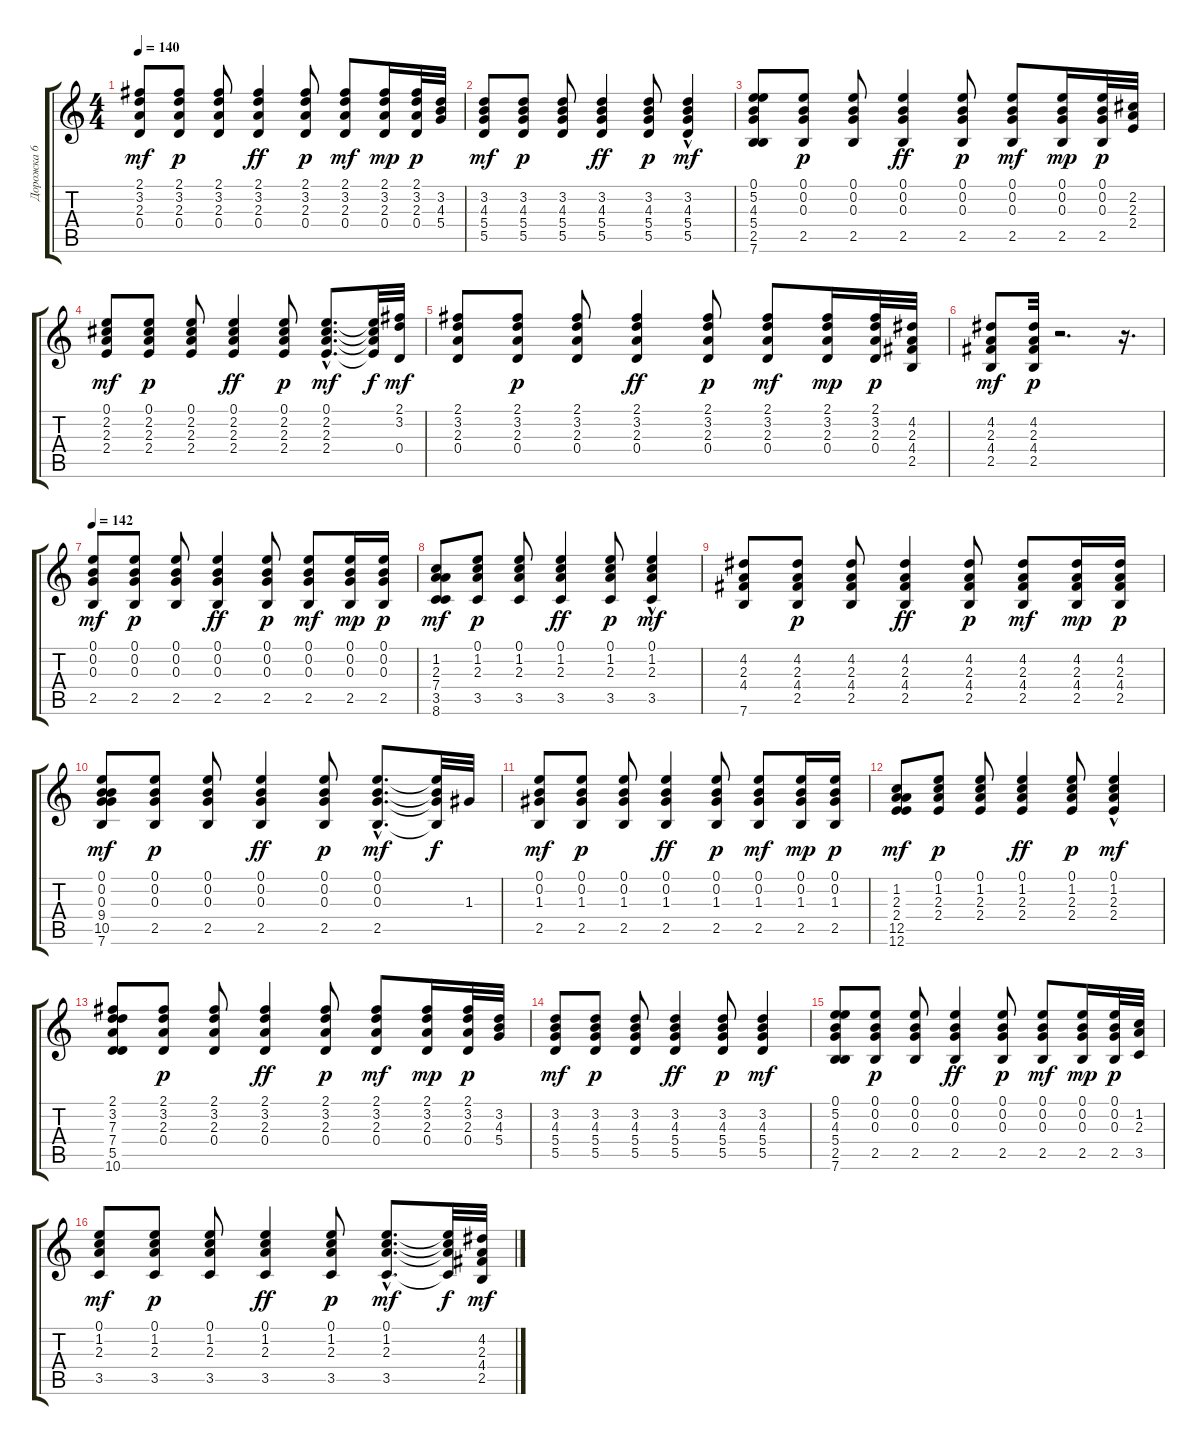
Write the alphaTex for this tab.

\track ("Дорожка 6" "Дорожка 6") {instrument acousticguitarsteel}
\staff {score tabs}
\tuning (E4 B3 G3 D3 A2 E2) {hide}
\ts (4 4)
\tempo 140
\clef g2
\ks c
(2.1 3.2 2.3 0.4).8{dy mf} (2.1 3.2 2.3 0.4).8{dy p} (2.1 3.2 2.3 0.4).8 (2.1 3.2 2.3 0.4).4{dy ff} (2.1 3.2 2.3 0.4).8{dy p} (2.1 3.2 2.3 0.4).8{dy mf} (2.1 3.2 2.3 0.4).16{dy mp} (2.1 3.2 2.3 0.4).32{dy p} (3.2 4.3 5.4).32 |
(3.2 4.3 5.4 5.5).8{dy mf} (3.2 4.3 5.4 5.5).8{dy p} (3.2 4.3 5.4 5.5).8 (3.2 4.3 5.4 5.5).4{dy ff} (3.2 4.3 5.4 5.5).8{dy p} (3.2{hac} 4.3 5.4 5.5).4{dy mf} |
(0.1 5.2 4.3 5.4 2.5 7.6).8 (0.1 0.2 0.3 2.5).8{dy p} (0.1 0.2 0.3 2.5).8 (0.1 0.2 0.3 2.5).4{dy ff} (0.1 0.2 0.3 2.5).8{dy p} (0.1 0.2 0.3 2.5).8{dy mf} (0.1 0.2 0.3 2.5).16{dy mp} (0.1 0.2 0.3 2.5).32{dy p} (2.2 2.3 2.4).32 |
(0.1 2.2 2.3 2.4).8{dy mf} (0.1 2.2 2.3 2.4).8{dy p} (0.1 2.2 2.3 2.4).8 (0.1 2.2 2.3 2.4).4{dy ff} (0.1 2.2 2.3 2.4).8{dy p} (0.1{hac} 2.2{hac} 2.3{hac} 2.4{hac}).8{d dy mf} (0.1{t} 2.2{t} 2.3{t} 2.4{t}).32{dy f} (2.1 3.2 0.4).32{dy mf} |
(2.1 3.2 2.3 0.4).8 (2.1 3.2 2.3 0.4).8{dy p} (2.1 3.2 2.3 0.4).8 (2.1 3.2 2.3 0.4).4{dy ff} (2.1 3.2 2.3 0.4).8{dy p} (2.1 3.2 2.3 0.4).8{dy mf} (2.1 3.2 2.3 0.4).16{dy mp} (2.1 3.2 2.3 0.4).32{dy p} (4.2 2.3 4.4 2.5).32 |
(4.2 2.3 4.4 2.5).8{dy mf} (4.2 2.3 4.4 2.5).32{dy p} r.2{d} r.16{d} |
\tempo 142
(0.1 0.2 0.3 2.5).8{dy mf} (0.1 0.2 0.3 2.5).8{dy p} (0.1 0.2 0.3 2.5).8 (0.1 0.2 0.3 2.5).4{dy ff} (0.1 0.2 0.3 2.5).8{dy p} (0.1 0.2 0.3 2.5).8{dy mf} (0.1 0.2 0.3 2.5).16{dy mp} (0.1 0.2 0.3 2.5).16{dy p} |
(1.2 2.3 7.4 3.5 8.6).8{dy mf} (0.1 1.2 2.3 3.5).8{dy p} (0.1 1.2 2.3 3.5).8 (0.1 1.2 2.3 3.5).4{dy ff} (0.1 1.2 2.3 3.5).8{dy p} (0.1{hac} 1.2{hac} 2.3 3.5).4{dy mf} |
(4.2 2.3 4.4 7.6).8 (4.2 2.3 4.4 2.5).8{dy p} (4.2 2.3 4.4 2.5).8 (4.2 2.3 4.4 2.5).4{dy ff} (4.2 2.3 4.4 2.5).8{dy p} (4.2 2.3 4.4 2.5).8{dy mf} (4.2 2.3 4.4 2.5).16{dy mp} (4.2 2.3 4.4 2.5).16{dy p} |
(0.1 0.2 0.3 9.4 10.5 7.6).8{dy mf} (0.1 0.2 0.3 2.5).8{dy p} (0.1 0.2 0.3 2.5).8 (0.1 0.2 0.3 2.5).4{dy ff} (0.1 0.2 0.3 2.5).8{dy p} (0.1{hac} 0.2{hac} 0.3{hac} 2.5{hac}).8{d dy mf} (0.1{t} 0.2{t} 0.3{t} 2.5{t}).32{dy f} 1.3.32 |
(0.1 0.2 1.3 2.5).8{dy mf} (0.1 0.2 1.3 2.5).8{dy p} (0.1 0.2 1.3 2.5).8 (0.1 0.2 1.3 2.5).4{dy ff} (0.1 0.2 1.3 2.5).8{dy p} (0.1 0.2 1.3 2.5).8{dy mf} (0.1 0.2 1.3 2.5).16{dy mp} (0.1 0.2 1.3 2.5).16{dy p} |
(1.2 2.3 2.4 12.5 12.6).8{dy mf} (0.1 1.2 2.3 2.4).8{dy p} (0.1 1.2 2.3 2.4).8 (0.1 1.2 2.3 2.4).4{dy ff} (0.1 1.2 2.3 2.4).8{dy p} (0.1{hac} 1.2{hac} 2.3 2.4).4{dy mf} |
(2.1 3.2 7.3 7.4 5.5 10.6).8 (2.1 3.2 2.3 0.4).8{dy p} (2.1 3.2 2.3 0.4).8 (2.1 3.2 2.3 0.4).4{dy ff} (2.1 3.2 2.3 0.4).8{dy p} (2.1 3.2 2.3 0.4).8{dy mf} (2.1 3.2 2.3 0.4).16{dy mp} (2.1 3.2 2.3 0.4).32{dy p} (3.2 4.3 5.4).32 |
(3.2 4.3 5.4 5.5).8{dy mf} (3.2 4.3 5.4 5.5).8{dy p} (3.2 4.3 5.4 5.5).8 (3.2 4.3 5.4 5.5).4{dy ff} (3.2 4.3 5.4 5.5).8{dy p} (3.2 4.3 5.4 5.5).4{dy mf} |
(0.1 5.2 4.3 5.4 2.5 7.6).8 (0.1 0.2 0.3 2.5).8{dy p} (0.1 0.2 0.3 2.5).8 (0.1 0.2 0.3 2.5).4{dy ff} (0.1 0.2 0.3 2.5).8{dy p} (0.1 0.2 0.3 2.5).8{dy mf} (0.1 0.2 0.3 2.5).16{dy mp} (0.1 0.2 0.3 2.5).32{dy p} (1.2 2.3 3.5).32 |
(0.1 1.2 2.3 3.5).8{dy mf} (0.1 1.2 2.3 3.5).8{dy p} (0.1 1.2 2.3 3.5).8 (0.1 1.2 2.3 3.5).4{dy ff} (0.1 1.2 2.3 3.5).8{dy p} (0.1{hac} 1.2{hac} 2.3{hac} 3.5{hac}).8{d dy mf} (0.1{t} 1.2{t} 2.3{t} 3.5{t}).32{dy f} (4.2 2.3 4.4 2.5).32{dy mf}
